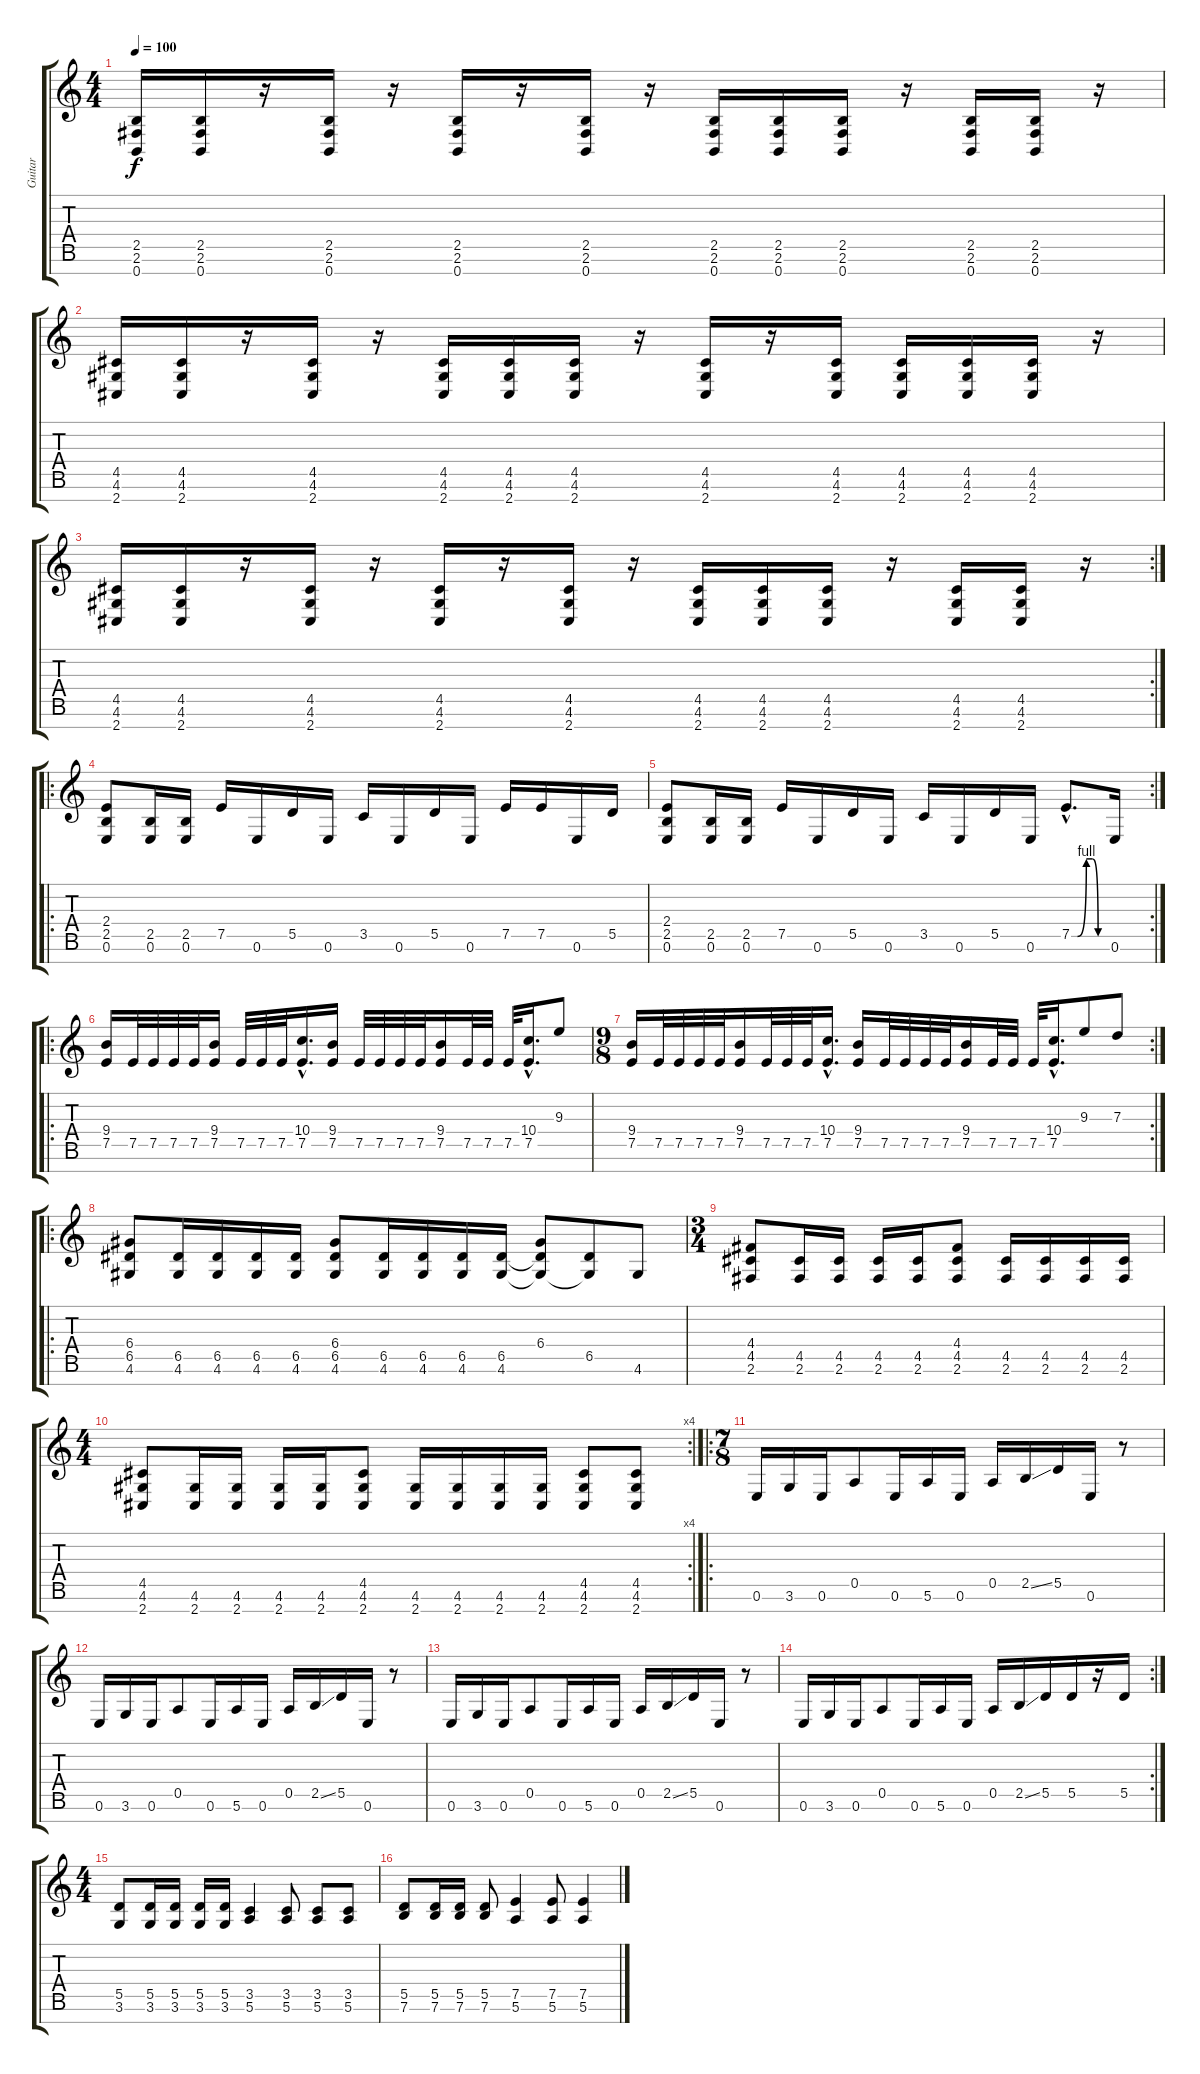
\track ("Guitar" "Guitar") {instrument distortionguitar}
\staff {score tabs}
\tuning (E4 B3 G3 D3 A2 E2 B1) {hide}
\ts (4 4)
\tempo 100
\clef g2
\ks c
(2.5 2.6 0.7).16{dy f} (2.5 2.6 0.7).16 r.16 (2.5 2.6 0.7).16 r.16 (2.5 2.6 0.7).16 r.16 (2.5 2.6 0.7).16 r.16 (2.5 2.6 0.7).16 (2.5 2.6 0.7).16 (2.5 2.6 0.7).16 r.16 (2.5 2.6 0.7).16 (2.5 2.6 0.7).16 r.16 |
(4.5 4.6 2.7).16 (4.5 4.6 2.7).16 r.16 (4.5 4.6 2.7).16 r.16 (4.5 4.6 2.7).16 (4.5 4.6 2.7).16 (4.5 4.6 2.7).16 r.16 (4.5 4.6 2.7).16 r.16 (4.5 4.6 2.7).16 (4.5 4.6 2.7).16 (4.5 4.6 2.7).16 (4.5 4.6 2.7).16 r.16 |
\rc 2
(4.5 4.6 2.7).16 (4.5 4.6 2.7).16 r.16 (4.5 4.6 2.7).16 r.16 (4.5 4.6 2.7).16 r.16 (4.5 4.6 2.7).16 r.16 (4.5 4.6 2.7).16 (4.5 4.6 2.7).16 (4.5 4.6 2.7).16 r.16 (4.5 4.6 2.7).16 (4.5 4.6 2.7).16 r.16 |
\ro
(2.4 2.5 0.6).8 (2.5 0.6).16 (2.5 0.6).16 7.5.16 0.6.16 5.5.16 0.6.16 3.5.16 0.6.16 5.5.16 0.6.16 7.5.16 7.5.16 0.6.16 5.5.16 |
\rc 2
(2.4 2.5 0.6).8 (2.5 0.6).16 (2.5 0.6).16 7.5.16 0.6.16 5.5.16 0.6.16 3.5.16 0.6.16 5.5.16 0.6.16 7.5{be (custom 0 0 10 0 25 4 35 4 45 0 60 0) hac}.8{d} 0.6.16 |
\ro
(9.4 7.5).16{volume 16} 7.5.32 7.5.32 7.5.32 7.5.32 (9.4 7.5).16 7.5.32 7.5.32 7.5.32 (10.4{hac} 7.5{hac}).16{d} (9.4 7.5).16 7.5.32 7.5.32 7.5.32 7.5.32 (9.4 7.5).16 7.5.32 7.5.32 7.5.32 (10.4{hac} 7.5{hac}).16{d} 9.3.8 |
\rc 2
\ts (9 8)
(9.4 7.5).16 7.5.32 7.5.32 7.5.32 7.5.32 (9.4 7.5).16 7.5.32 7.5.32 7.5.32 (10.4{hac} 7.5{hac}).16{d} (9.4 7.5).16 7.5.32 7.5.32 7.5.32 7.5.32 (9.4 7.5).16 7.5.32 7.5.32 7.5.32 (10.4{hac} 7.5{hac}).16{d} 9.3.8 7.3.8 |
\ro
(6.4 6.5 4.6).8{volume 13 instrument distortionguitar} (6.5 4.6).16 (6.5 4.6).16 (6.5 4.6).16 (6.5 4.6).16 (6.4 6.5 4.6).8 (6.5 4.6).16 (6.5 4.6).16 (6.5 4.6).16 (6.5 4.6).16 (6.4 6.5{t} 4.6{t}).8 (6.5 4.6{t}).8 4.6.8 |
\ts (3 4)
(4.4 4.5 2.6).8 (4.5 2.6).16 (4.5 2.6).16 (4.5 2.6).16 (4.5 2.6).16 (4.4 4.5 2.6).8 (4.5 2.6).16 (4.5 2.6).16 (4.5 2.6).16 (4.5 2.6).16 |
\rc 4
\ts (4 4)
(4.5 4.6 2.7).8 (4.6 2.7).16 (4.6 2.7).16 (4.6 2.7).16 (4.6 2.7).16 (4.5 4.6 2.7).8 (4.6 2.7).16 (4.6 2.7).16 (4.6 2.7).16 (4.6 2.7).16 (4.5 4.6 2.7).8 (4.5 4.6 2.7).8 |
\ro
\ts (7 8)
0.6.16 3.6.16 0.6.16 0.5.8 0.6.16 5.6.16 0.6.16 0.5.16 2.5{ss}.16 5.5.16 0.6.16 r.8 |
0.6.16 3.6.16 0.6.16 0.5.8 0.6.16 5.6.16 0.6.16 0.5.16 2.5{ss}.16 5.5.16 0.6.16 r.8 |
0.6.16 3.6.16 0.6.16 0.5.8 0.6.16 5.6.16 0.6.16 0.5.16 2.5{ss}.16 5.5.16 0.6.16 r.8 |
\rc 2
0.6.16 3.6.16 0.6.16 0.5.8 0.6.16 5.6.16 0.6.16 0.5.16 2.5{ss}.16 5.5.16 5.5.16 r.16 5.5.16 |
\ts (4 4)
(5.5 3.6).8 (5.5 3.6).16 (5.5 3.6).16 (5.5 3.6).16 (5.5 3.6).16 (3.5 5.6).4 (3.5 5.6).8 (3.5 5.6).8 (3.5 5.6).8 |
(5.5 7.6).8 (5.5 7.6).16 (5.5 7.6).16 (5.5 7.6).8 (7.5 5.6).4 (7.5 5.6).8 (7.5 5.6).4
